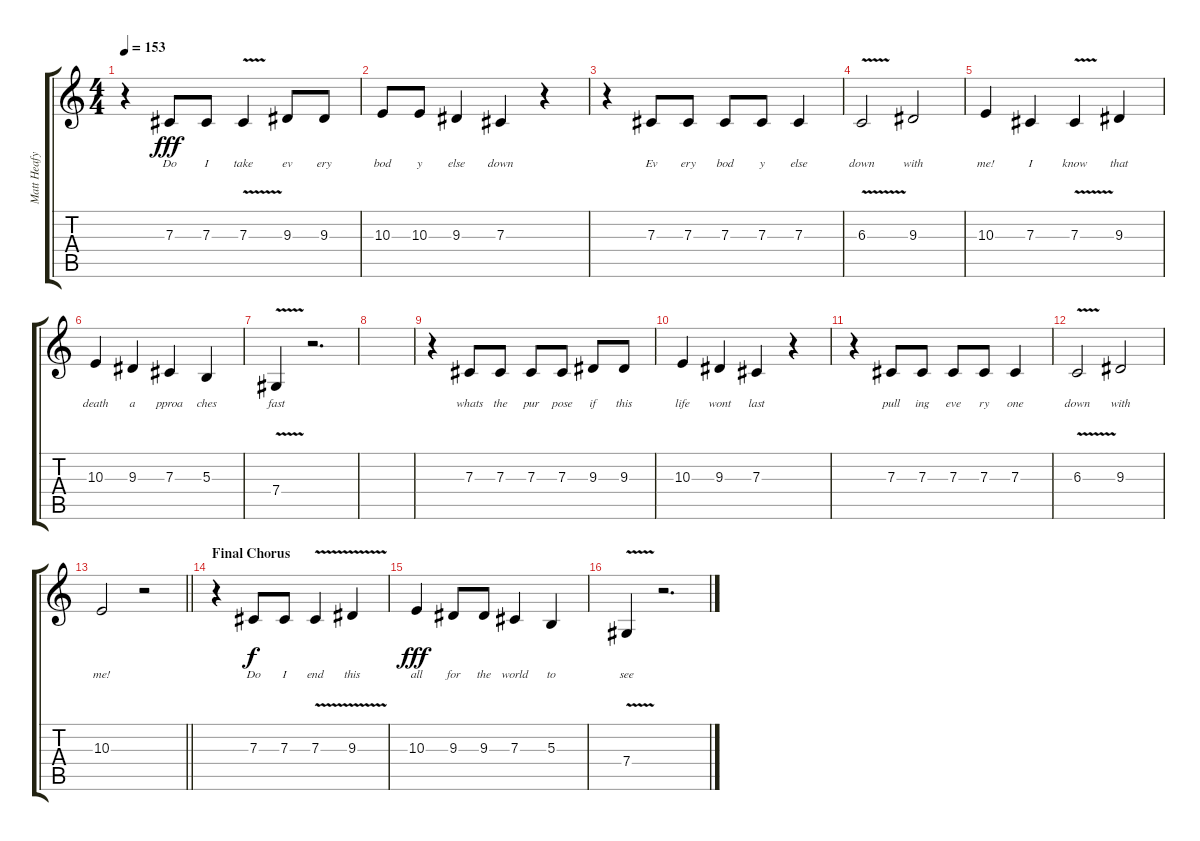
\track ("Matt Heafy Vocals" "Matt Heafy") {instrument oboe}
\staff {score tabs}
\tuning (Eb4 Bb3 Gb3 Db3 Ab2 Db2) {hide}
\ts (4 4)
\tempo 153
\clef g2
\ks c
r.4{dy fff} 7.3.8{lyrics (0 "Do") lyrics (1 "") lyrics (2 "") lyrics (3 "") lyrics (4 "")} 7.3.8{lyrics (0 "I") lyrics (1 "") lyrics (2 "") lyrics (3 "") lyrics (4 "")} 7.3{v}.4{lyrics (0 "take") lyrics (1 "") lyrics (2 "") lyrics (3 "") lyrics (4 "")} 9.3.8{lyrics (0 "ev") lyrics (1 "") lyrics (2 "") lyrics (3 "") lyrics (4 "")} 9.3.8{lyrics (0 "ery") lyrics (1 "") lyrics (2 "") lyrics (3 "") lyrics (4 "")} |
10.3.8{lyrics (0 "bod") lyrics (1 "") lyrics (2 "") lyrics (3 "") lyrics (4 "")} 10.3.8{lyrics (0 "y") lyrics (1 "") lyrics (2 "") lyrics (3 "") lyrics (4 "")} 9.3.4{lyrics (0 "else") lyrics (1 "") lyrics (2 "") lyrics (3 "") lyrics (4 "")} 7.3.4{lyrics (0 "down") lyrics (1 "") lyrics (2 "") lyrics (3 "") lyrics (4 "")} r.4 |
r.4 7.3.8{lyrics (0 "Ev") lyrics (1 "") lyrics (2 "") lyrics (3 "") lyrics (4 "")} 7.3.8{lyrics (0 "ery") lyrics (1 "") lyrics (2 "") lyrics (3 "") lyrics (4 "")} 7.3.8{lyrics (0 "bod") lyrics (1 "") lyrics (2 "") lyrics (3 "") lyrics (4 "")} 7.3.8{lyrics (0 "y") lyrics (1 "") lyrics (2 "") lyrics (3 "") lyrics (4 "")} 7.3.4{lyrics (0 "else") lyrics (1 "") lyrics (2 "") lyrics (3 "") lyrics (4 "")} |
6.3{v}.2{lyrics (0 "down") lyrics (1 "") lyrics (2 "") lyrics (3 "") lyrics (4 "")} 9.3.2{lyrics (0 "with") lyrics (1 "") lyrics (2 "") lyrics (3 "") lyrics (4 "")} |
10.3.4{lyrics (0 "me!") lyrics (1 "") lyrics (2 "") lyrics (3 "") lyrics (4 "")} 7.3.4{lyrics (0 "I") lyrics (1 "") lyrics (2 "") lyrics (3 "") lyrics (4 "")} 7.3{v}.4{lyrics (0 "know") lyrics (1 "") lyrics (2 "") lyrics (3 "") lyrics (4 "")} 9.3.4{lyrics (0 "that") lyrics (1 "") lyrics (2 "") lyrics (3 "") lyrics (4 "")} |
10.3.4{lyrics (0 "death") lyrics (1 "") lyrics (2 "") lyrics (3 "") lyrics (4 "")} 9.3.4{lyrics (0 "a") lyrics (1 "") lyrics (2 "") lyrics (3 "") lyrics (4 "")} 7.3.4{lyrics (0 "pproa") lyrics (1 "") lyrics (2 "") lyrics (3 "") lyrics (4 "")} 5.3.4{lyrics (0 "ches") lyrics (1 "") lyrics (2 "") lyrics (3 "") lyrics (4 "")} |
7.4{v}.4{lyrics (0 "fast") lyrics (1 "") lyrics (2 "") lyrics (3 "") lyrics (4 "")} r.2{d} |
|
r.4 7.3.8{lyrics (0 "whats") lyrics (1 "") lyrics (2 "") lyrics (3 "") lyrics (4 "")} 7.3.8{lyrics (0 "the") lyrics (1 "") lyrics (2 "") lyrics (3 "") lyrics (4 "")} 7.3.8{lyrics (0 "pur") lyrics (1 "") lyrics (2 "") lyrics (3 "") lyrics (4 "")} 7.3.8{lyrics (0 "pose") lyrics (1 "") lyrics (2 "") lyrics (3 "") lyrics (4 "")} 9.3.8{lyrics (0 "if") lyrics (1 "") lyrics (2 "") lyrics (3 "") lyrics (4 "")} 9.3.8{lyrics (0 "this") lyrics (1 "") lyrics (2 "") lyrics (3 "") lyrics (4 "")} |
10.3.4{lyrics (0 "life") lyrics (1 "") lyrics (2 "") lyrics (3 "") lyrics (4 "")} 9.3.4{lyrics (0 "wont") lyrics (1 "") lyrics (2 "") lyrics (3 "") lyrics (4 "")} 7.3.4{lyrics (0 "last") lyrics (1 "") lyrics (2 "") lyrics (3 "") lyrics (4 "")} r.4 |
r.4 7.3.8{lyrics (0 "pull") lyrics (1 "") lyrics (2 "") lyrics (3 "") lyrics (4 "")} 7.3.8{lyrics (0 "ing") lyrics (1 "") lyrics (2 "") lyrics (3 "") lyrics (4 "")} 7.3.8{lyrics (0 "eve") lyrics (1 "") lyrics (2 "") lyrics (3 "") lyrics (4 "")} 7.3.8{lyrics (0 "ry") lyrics (1 "") lyrics (2 "") lyrics (3 "") lyrics (4 "")} 7.3.4{lyrics (0 "one") lyrics (1 "") lyrics (2 "") lyrics (3 "") lyrics (4 "")} |
6.3{v}.2{lyrics (0 "down") lyrics (1 "") lyrics (2 "") lyrics (3 "") lyrics (4 "")} 9.3.2{lyrics (0 "with") lyrics (1 "") lyrics (2 "") lyrics (3 "") lyrics (4 "")} |
\barLineRight lightlight
10.3.2{lyrics (0 "me!") lyrics (1 "") lyrics (2 "") lyrics (3 "") lyrics (4 "")} r.2 |
\section ("" "Final Chorus")
r.4 7.3.8{lyrics (0 "Do") lyrics (1 "") lyrics (2 "") lyrics (3 "") lyrics (4 "") dy f} 7.3.8{lyrics (0 "I") lyrics (1 "") lyrics (2 "") lyrics (3 "") lyrics (4 "")} 7.3{v}.4{lyrics (0 "end") lyrics (1 "") lyrics (2 "") lyrics (3 "") lyrics (4 "")} 9.3{v}.4{lyrics (0 "this") lyrics (1 "") lyrics (2 "") lyrics (3 "") lyrics (4 "")} |
10.3.4{lyrics (0 "all") lyrics (1 "") lyrics (2 "") lyrics (3 "") lyrics (4 "") dy fff} 9.3.8{lyrics (0 "for") lyrics (1 "") lyrics (2 "") lyrics (3 "") lyrics (4 "")} 9.3.8{lyrics (0 "the") lyrics (1 "") lyrics (2 "") lyrics (3 "") lyrics (4 "")} 7.3.4{lyrics (0 "world") lyrics (1 "") lyrics (2 "") lyrics (3 "") lyrics (4 "")} 5.3.4{lyrics (0 "to") lyrics (1 "") lyrics (2 "") lyrics (3 "") lyrics (4 "")} |
7.4{v}.4{lyrics (0 "see") lyrics (1 "") lyrics (2 "") lyrics (3 "") lyrics (4 "")} r.2{d}
